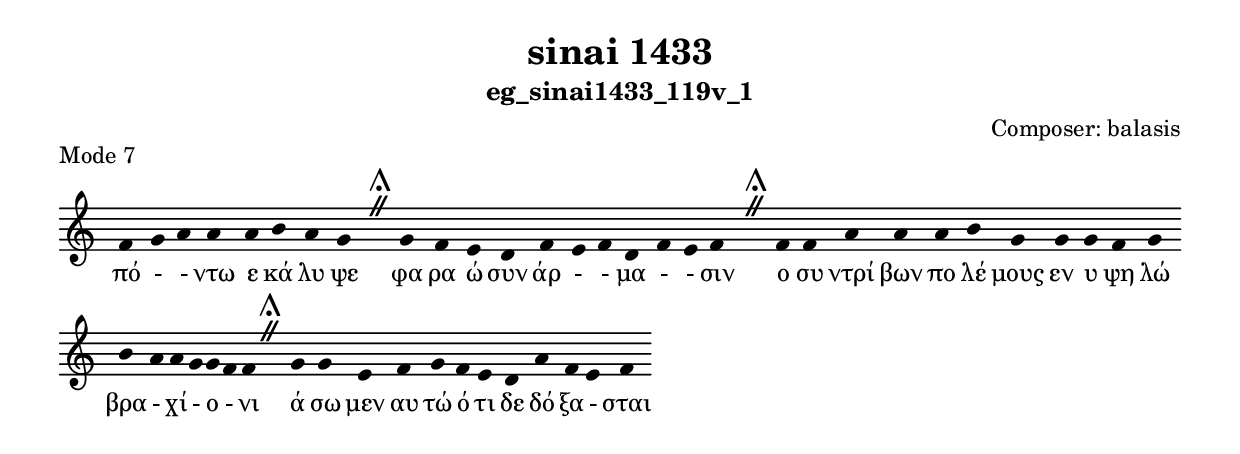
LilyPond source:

\include "gregorian.ly"

	\header {
 	  title = "sinai 1433"
	  subtitle = "eg_sinai1433_119v_1"
	  composer = "Composer: balasis"
	  piece = "Mode 7"
	}

	chant = {
	  f'4 g'4 a'4 a'4 a'4 b'4 a'4 g'4 \divisioMaior
 g'4 f'4 e'4 d'4 f'4 e'4 f'4 d'4 f'4 e'4 f'4 \divisioMaior
 f'4 f'4 a'4 a'4 a'4 b'4 g'4 g'4 g'4 f'4 g'4 b'4 a'4 a'4 g'4 g'4 f'4 f'4 \divisioMaior
 g'4 g'4 e'4 f'4 g'4 f'4 e'4 d'4 a'4 f'4 e'4 f'4\finalis
	}

	verba = \lyricmode {πό -  - ντω ε κά λυ ψε 
φα ρα ώ συν άρ -  - μα -  - σιν 
ο συ ντρί βων πο λέ μους εν υ ψη λώ βρα - χί - ο - νι 
ά σω μεν αυ τώ ό τι δε δό ξα - σται 
	}


	\score {
	  \new Staff <<
	  \new Voice = "melody" \chant
	  \new Lyrics = "one" \lyricsto melody \verba
	  >>
	  \layout {
	    \context {
	      \Staff
	      \remove "Time_signature_engraver"
	      \remove "Bar_engraver"
	    }
	    \context {
	      \Voice
	      \remove "Stem_engraver"
	    }
	  }
	}